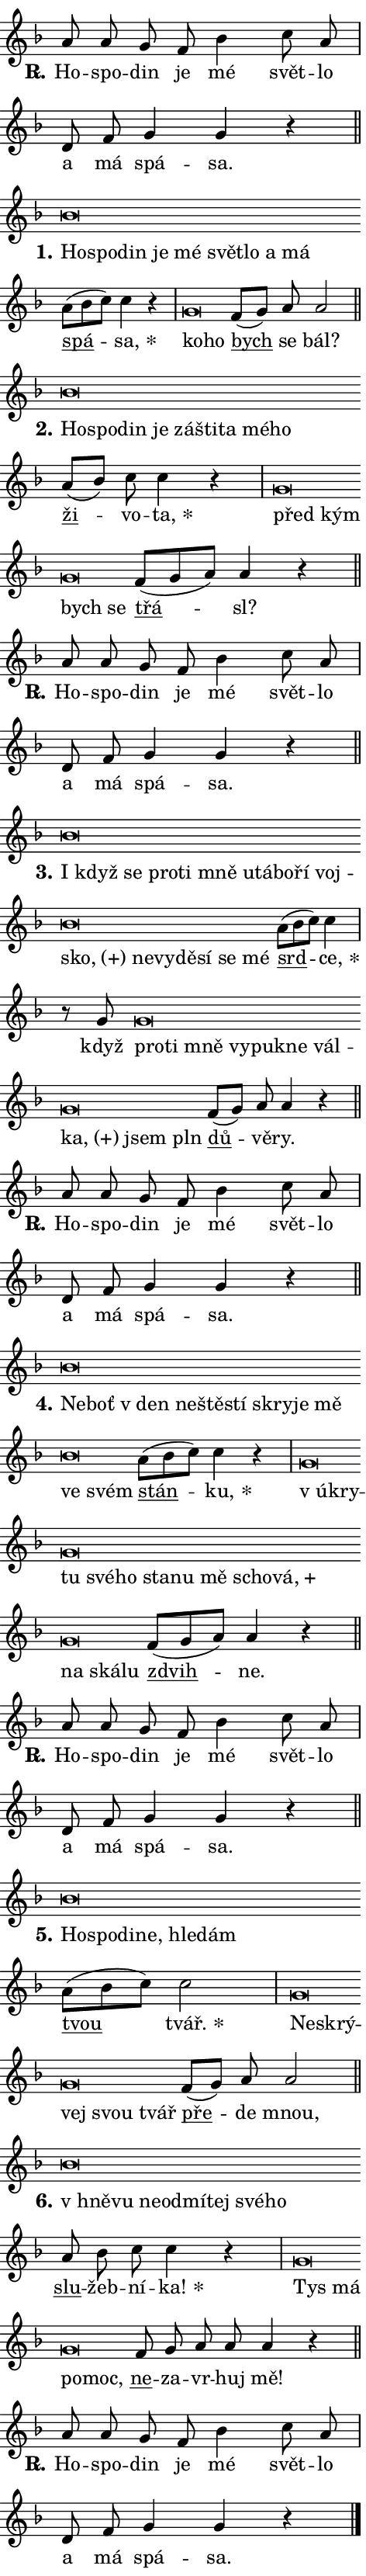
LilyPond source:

\version "2.24.0"
\header { tagline = "" }
\paper {
  indent = 0\cm
  top-margin = 0\cm
  right-margin = 0.13\cm % to fit lyric hyphens
  bottom-margin = 0\cm
  left-margin = 0\cm
  paper-width = 8\cm
  page-breaking = #ly:one-page-breaking
  system-system-spacing.basic-distance = #11
  score-system-spacing.basic-distance = #11
  ragged-last = ##f
}


%% Author: Thomas Morley
%% https://lists.gnu.org/archive/html/lilypond-user/2020-05/msg00002.html
#(define (line-position grob)
"Returns position of @var[grob} in current system:
   @code{'start}, if at first time-step
   @code{'end}, if at last time-step
   @code{'middle} otherwise
"
  (let* ((col (ly:item-get-column grob))
         (ln (ly:grob-object col 'left-neighbor))
         (rn (ly:grob-object col 'right-neighbor))
         (col-to-check-left (if (ly:grob? ln) ln col))
         (col-to-check-right (if (ly:grob? rn) rn col))
         (break-dir-left
           (and
             (ly:grob-property col-to-check-left 'non-musical #f)
             (ly:item-break-dir col-to-check-left)))
         (break-dir-right
           (and
             (ly:grob-property col-to-check-right 'non-musical #f)
             (ly:item-break-dir col-to-check-right))))
        (cond ((eqv? 1 break-dir-left) 'start)
              ((eqv? -1 break-dir-right) 'end)
              (else 'middle))))

#(define (tranparent-at-line-position vctor)
  (lambda (grob)
  "Relying on @code{line-position} select the relevant enry from @var{vctor}.
Used to determine transparency,"
    (case (line-position grob)
      ((end) (not (vector-ref vctor 0)))
      ((middle) (not (vector-ref vctor 1)))
      ((start) (not (vector-ref vctor 2))))))

noteHeadBreakVisibility =
#(define-music-function (break-visibility)(vector?)
"Makes @code{NoteHead}s transparent relying on @var{break-visibility}"
#{
  \override NoteHead.transparent =
    #(tranparent-at-line-position break-visibility)
#})

#(define delete-ledgers-for-transparent-note-heads
  (lambda (grob)
    "Reads whether a @code{NoteHead} is transparent.
If so this @code{NoteHead} is removed from @code{'note-heads} from
@var{grob}, which is supposed to be @code{LedgerLineSpanner}.
As a result ledgers are not printed for this @code{NoteHead}"
    (let* ((nhds-array (ly:grob-object grob 'note-heads))
           (nhds-list
             (if (ly:grob-array? nhds-array)
                 (ly:grob-array->list nhds-array)
                 '()))
           ;; Relies on the transparent-property being done before
           ;; Staff.LedgerLineSpanner.after-line-breaking is executed.
           ;; This is fragile ...
           (to-keep
             (remove
               (lambda (nhd)
                 (ly:grob-property nhd 'transparent #f))
               nhds-list)))
      ;; TODO find a better method to iterate over grob-arrays, similiar
      ;; to filter/remove etc for lists
      ;; For now rebuilt from scratch
      (set! (ly:grob-object grob 'note-heads)  '())
      (for-each
        (lambda (nhd)
          (ly:pointer-group-interface::add-grob grob 'note-heads nhd))
        to-keep))))

squashNotes = {
  \override NoteHead.X-extent = #'(-0.2 . 0.2)
  \override NoteHead.Y-extent = #'(-0.75 . 0)
  \override NoteHead.stencil =
    #(lambda (grob)
       (let ((pos (ly:grob-property grob 'staff-position)))
         (begin
           (if (< pos -7) (display "ERROR: Lower brevis then expected\n") (display ""))
           (if (<= pos -6) ly:text-interface::print ly:note-head::print))))
}
unSquashNotes = {
  \revert NoteHead.X-extent
  \revert NoteHead.Y-extent
  \revert NoteHead.stencil
}

hideNotes = \noteHeadBreakVisibility #begin-of-line-visible
unHideNotes = \noteHeadBreakVisibility #all-visible

% work-around for resetting accidentals
% https://lilypond.org/doc/v2.23/Documentation/notation/displaying-rhythms#unmetered-music
cadenzaMeasure = {
  \cadenzaOff
  \partial 1024 s1024
  \cadenzaOn
}

#(define-markup-command (accent layout props text) (markup?)
  "Underline accented syllable"
  (interpret-markup layout props
    #{\markup \override #'(offset . 4.3) \underline { #text }#}))

responsum = \markup \concat {
  "R" \hspace #-1.05 \path #0.1 #'((moveto 0 0.07) (lineto 0.9 0.8)) \hspace #0.05 "."
}

spaceSize = #0.6828661417322834 % exact space size for TeX Gyre Schola

\layout {
  \context {
    \Staff
    \remove "Time_signature_engraver"
    \override LedgerLineSpanner.after-line-breaking = #delete-ledgers-for-transparent-note-heads
  }
  \context {
    \Lyrics {
      \override LyricSpace.minimum-distance = \spaceSize
      \override LyricText.font-name = #"TeX Gyre Schola"
      \override LyricText.font-size = 1
      \override StanzaNumber.font-name = #"TeX Gyre Schola Bold"
      \override StanzaNumber.font-size = 1
    }
  }
  \context {
    \Score 
    \override NoteHead.text =
      #(lambda (grob) 
        (let ((pos (ly:grob-property grob 'staff-position)))
          #{\markup {
            \combine
              \halign #-0.55 \raise #(if (= pos -6) 0 0.5) \override #'(thickness . 2) \draw-line #'(3.2 . 0)
              \musicglyph "noteheads.sM1"
          }#}))
  }
}

% magnetic-lyrics.ily
%
%   written by
%     Jean Abou Samra <jean@abou-samra.fr>
%     Werner Lemberg <wl@gnu.org>
%
%   adapted by
%     Jiri Hon <jiri.hon@gmail.com>
%
% Version 2022-Apr-15

% https://www.mail-archive.com/lilypond-user@gnu.org/msg149350.html

#(define (Left_hyphen_pointer_engraver context)
   "Collect syllable-hyphen-syllable occurrences in lyrics and store
them in properties.  This engraver only looks to the left.  For
example, if the lyrics input is @code{foo -- bar}, it does the
following.

@itemize @bullet
@item
Set the @code{text} property of the @code{LyricHyphen} grob between
@q{foo} and @q{bar} to @code{foo}.

@item
Set the @code{left-hyphen} property of the @code{LyricText} grob with
text @q{foo} to the @code{LyricHyphen} grob between @q{foo} and
@q{bar}.
@end itemize

Use this auxiliary engraver in combination with the
@code{lyric-@/text::@/apply-@/magnetic-@/offset!} hook."
   (let ((hyphen #f)
         (text #f))
     (make-engraver
      (acknowledgers
       ((lyric-syllable-interface engraver grob source-engraver)
        (set! text grob)))
      (end-acknowledgers
       ((lyric-hyphen-interface engraver grob source-engraver)
        ;(when (not (grob::has-interface grob 'lyric-space-interface))
          (set! hyphen grob)));)
      ((stop-translation-timestep engraver)
       (when (and text hyphen)
         (ly:grob-set-object! text 'left-hyphen hyphen))
       (set! text #f)
       (set! hyphen #f)))))

#(define (lyric-text::apply-magnetic-offset! grob)
   "If the space between two syllables is less than the value in
property @code{LyricText@/.details@/.squash-threshold}, move the right
syllable to the left so that it gets concatenated with the left
syllable.

Use this function as a hook for
@code{LyricText@/.after-@/line-@/breaking} if the
@code{Left_@/hyphen_@/pointer_@/engraver} is active."
   (let ((hyphen (ly:grob-object grob 'left-hyphen #f)))
     (when hyphen
       (let ((left-text (ly:spanner-bound hyphen LEFT)))
         (when (grob::has-interface left-text 'lyric-syllable-interface)
           (let* ((common (ly:grob-common-refpoint grob left-text X))
                  (this-x-ext (ly:grob-extent grob common X))
                  (left-x-ext
                   (begin
                     ;; Trigger magnetism for left-text.
                     (ly:grob-property left-text 'after-line-breaking)
                     (ly:grob-extent left-text common X)))
                  ;; `delta` is the gap width between two syllables.
                  (delta (- (interval-start this-x-ext)
                            (interval-end left-x-ext)))
                  (details (ly:grob-property grob 'details))
                  (threshold (assoc-get 'squash-threshold details 0.2)))
             (when (< delta threshold)
               (let* (;; We have to manipulate the input text so that
                      ;; ligatures crossing syllable boundaries are not
                      ;; disabled.  For languages based on the Latin
                      ;; script this is essentially a beautification.
                      ;; However, for non-Western scripts it can be a
                      ;; necessity.
                      (lt (ly:grob-property left-text 'text))
                      (rt (ly:grob-property grob 'text))
                      (is-space (grob::has-interface hyphen 'lyric-space-interface))
                      (space (if is-space " " ""))
                      (extra-delta (if is-space spaceSize 0))
                      ;; Append new syllable.
                      (ltrt-space (if (and (string? lt) (string? rt))
                                (string-append lt space rt)
                                (make-concat-markup (list lt space rt))))
                      ;; Right-align `ltrt` to the right side.
                      (ltrt-space-markup (grob-interpret-markup
                               grob
                               (make-translate-markup
                                (cons (interval-length this-x-ext) 0)
                                (make-right-align-markup ltrt-space)))))
                 (begin
                   ;; Don't print `left-text`.
                   (ly:grob-set-property! left-text 'stencil #f)
                   ;; Set text and stencil (which holds all collected
                   ;; syllables so far) and shift it to the left.
                   (ly:grob-set-property! grob 'text ltrt-space)
                   (ly:grob-set-property! grob 'stencil ltrt-space-markup)
                   (ly:grob-translate-axis! grob (- (- delta extra-delta)) X))))))))))


#(define (lyric-hyphen::displace-bounds-first grob)
   ;; Make very sure this callback isn't triggered too early.
   (let ((left (ly:spanner-bound grob LEFT))
         (right (ly:spanner-bound grob RIGHT)))
     (ly:grob-property left 'after-line-breaking)
     (ly:grob-property right 'after-line-breaking)
     (ly:lyric-hyphen::print grob)))

squashThreshold = #0.4

\layout {
  \context {
    \Lyrics
    \consists #Left_hyphen_pointer_engraver
    \override LyricText.after-line-breaking =
      #lyric-text::apply-magnetic-offset!
    \override LyricHyphen.stencil = #lyric-hyphen::displace-bounds-first
    \override LyricText.details.squash-threshold = \squashThreshold
    \override LyricHyphen.minimum-distance = 0
    \override LyricHyphen.minimum-length = \squashThreshold
  }
}

squashText = \override LyricText.details.squash-threshold = 9999
unSquashText = \override LyricText.details.squash-threshold = \squashThreshold

leftText = \override LyricText.self-alignment-X = #LEFT
unLeftText = \revert LyricText.self-alignment-X

starOffset = #(lambda (grob) 
                (let ((x_offset (ly:self-alignment-interface::aligned-on-x-parent grob)))
                  (if (= x_offset 0) 0 (+ x_offset 1.2))))

star = #(define-music-function (syllable)(string?)
"Append star separator at the end of a syllable"
#{
  \once \override LyricText.X-offset = #starOffset
  \lyricmode { \markup {
    #syllable
    \override #'((font-name . "TeX Gyre Schola Bold")) \hspace #0.2 \lower #0.65 \larger "*"
  } }
#})

starAccent = #(define-music-function (syllable)(string?)
"Append star separator at the end of a syllable and make accent"
#{
  \once \override LyricText.X-offset = #starOffset
  \lyricmode { \markup {
    \accent #syllable
    \override #'((font-name . "TeX Gyre Schola Bold")) \hspace #0.2 \lower #0.65 \larger "*"
  } }
#})

breath = #(define-music-function (syllable)(string?)
"Append breathing indicator at the end of a syllable"
#{
  \lyricmode { \markup { #syllable "+" } }
#})

optionalBreath = #(define-music-function (syllable)(string?)
"Append optional breathing indicator at the end of a syllable"
#{
  \lyricmode { \markup { #syllable "(+)" } }
#})


\score {
    <<
        \new Voice = "melody" { \cadenzaOn \key f \major \relative { a'8 a g f bes4 c8 a \cadenzaMeasure \bar "|" d, f \bar "" g4 g r \cadenzaMeasure \bar "||" \break } }
        \new Lyrics \lyricsto "melody" { \lyricmode { \set stanza = \responsum
Ho -- spo -- din je mé svět -- lo a má spá -- sa. } }
    >>
    \layout {}
}

\score {
    <<
        \new Voice = "melody" { \cadenzaOn \key f \major \relative { \squashNotes bes'\breve*1/16 \hideNotes \breve*1/16 \bar "" \breve*1/16 \bar "" \breve*1/16 \bar "" \breve*1/16 \bar "" \breve*1/16 \bar "" \breve*1/16 \bar "" \breve*1/16 \breve*1/16 \bar "" \unHideNotes \unSquashNotes \bar "" a8[( bes c)] c4 r \cadenzaMeasure \bar "|" \squashNotes g\breve*1/16 \hideNotes \breve*1/16 \bar "" \unHideNotes \unSquashNotes \bar "" f8[( g)] a a2 \cadenzaMeasure \bar "||" \break } }
        \new Lyrics \lyricsto "melody" { \lyricmode { \set stanza = "1."
\leftText Ho -- \squashText spo -- din je mé svět -- lo a má \unLeftText \unSquashText \markup \accent spá -- \star sa, \leftText ko -- \squashText ho \unLeftText \unSquashText \markup \accent bych se bál? } }
    >>
    \layout {}
}

\score {
    <<
        \new Voice = "melody" { \cadenzaOn \key f \major \relative { \squashNotes bes'\breve*1/16 \hideNotes \breve*1/16 \bar "" \breve*1/16 \bar "" \breve*1/16 \bar "" \breve*1/16 \bar "" \breve*1/16 \bar "" \breve*1/16 \bar "" \breve*1/16 \breve*1/16 \bar "" \unHideNotes \unSquashNotes \bar "" a8[( bes)] c c4 r \cadenzaMeasure \bar "|" \squashNotes g\breve*1/16 \hideNotes \breve*1/16 \bar "" \breve*1/16 \breve*1/16 \bar "" \unHideNotes \unSquashNotes \bar "" f8[( g a)] a4 r \cadenzaMeasure \bar "||" \break } }
        \new Lyrics \lyricsto "melody" { \lyricmode { \set stanza = "2."
\leftText Ho -- \squashText spo -- din je zá -- šti -- ta mé -- ho \unLeftText \unSquashText \markup \accent ži -- vo -- \star ta, \leftText před \squashText kým bych se \unLeftText \unSquashText \markup \accent třá -- sl? } }
    >>
    \layout {}
}

\score {
    <<
        \new Voice = "melody" { \cadenzaOn \key f \major \relative { a'8 a g f bes4 c8 a \cadenzaMeasure \bar "|" d, f \bar "" g4 g r \cadenzaMeasure \bar "||" \break } }
        \new Lyrics \lyricsto "melody" { \lyricmode { \set stanza = \responsum
Ho -- spo -- din je mé svět -- lo a má spá -- sa. } }
    >>
    \layout {}
}

\score {
    <<
        \new Voice = "melody" { \cadenzaOn \key f \major \relative { \squashNotes bes'\breve*1/16 \hideNotes \breve*1/16 \bar "" \breve*1/16 \bar "" \breve*1/16 \bar "" \breve*1/16 \bar "" \breve*1/16 \bar "" \breve*1/16 \bar "" \breve*1/16 \bar "" \breve*1/16 \bar "" \breve*1/16 \bar "" \breve*1/16 \bar "" \breve*1/16 \bar "" \breve*1/16 \bar "" \breve*1/16 \bar "" \breve*1/16 \bar "" \breve*1/16 \bar "" \breve*1/16 \breve*1/16 \bar "" \unHideNotes \unSquashNotes \bar "" a8[( bes c)] c4 \cadenzaMeasure \bar "|" r8 g8 \squashNotes g\breve*1/16 \hideNotes \breve*1/16 \bar "" \breve*1/16 \bar "" \breve*1/16 \bar "" \breve*1/16 \bar "" \breve*1/16 \bar "" \breve*1/16 \bar "" \breve*1/16 \bar "" \breve*1/16 \breve*1/16 \bar "" \unHideNotes \unSquashNotes \bar "" f8[( g)] a a4 r \cadenzaMeasure \bar "||" \break } }
        \new Lyrics \lyricsto "melody" { \lyricmode { \set stanza = "3."
\leftText I \squashText když se pro -- ti mně u -- tá -- bo -- ří voj -- \optionalBreath sko, ne -- vy -- dě -- sí se mé \unLeftText \unSquashText \markup \accent srd -- \star ce, když \leftText pro -- \squashText ti mně vy -- puk -- ne vál -- \optionalBreath ka, jsem pln \unLeftText \unSquashText \markup \accent dů -- vě -- ry. } }
    >>
    \layout {}
}

\score {
    <<
        \new Voice = "melody" { \cadenzaOn \key f \major \relative { a'8 a g f bes4 c8 a \cadenzaMeasure \bar "|" d, f \bar "" g4 g r \cadenzaMeasure \bar "||" \break } }
        \new Lyrics \lyricsto "melody" { \lyricmode { \set stanza = \responsum
Ho -- spo -- din je mé svět -- lo a má spá -- sa. } }
    >>
    \layout {}
}

\score {
    <<
        \new Voice = "melody" { \cadenzaOn \key f \major \relative { \squashNotes bes'\breve*1/16 \hideNotes \breve*1/16 \bar "" \breve*1/16 \bar "" \breve*1/16 \bar "" \breve*1/16 \bar "" \breve*1/16 \bar "" \breve*1/16 \bar "" \breve*1/16 \bar "" \breve*1/16 \bar "" \breve*1/16 \breve*1/16 \bar "" \unHideNotes \unSquashNotes \bar "" a8[( bes c)] c4 r \cadenzaMeasure \bar "|" \squashNotes g\breve*1/16 \hideNotes \breve*1/16 \bar "" \breve*1/16 \bar "" \breve*1/16 \bar "" \breve*1/16 \bar "" \breve*1/16 \bar "" \breve*1/16 \bar "" \breve*1/16 \bar "" \breve*1/16 \bar "" \breve*1/16 \bar "" \breve*1/16 \bar "" \breve*1/16 \breve*1/16 \bar "" \unHideNotes \unSquashNotes \bar "" f8[( g a)] a4 r \cadenzaMeasure \bar "||" \break } }
        \new Lyrics \lyricsto "melody" { \lyricmode { \set stanza = "4."
\leftText Ne -- \squashText boť "v den" ne -- ště -- stí skry -- je mě ve svém \unLeftText \unSquashText \markup \accent stán -- \star ku, \leftText "v ú" -- \squashText kry -- tu své -- ho sta -- nu mě scho -- \breath "vá," na ská -- lu \unLeftText \unSquashText \markup \accent zdvih -- ne. } }
    >>
    \layout {}
}

\score {
    <<
        \new Voice = "melody" { \cadenzaOn \key f \major \relative { a'8 a g f bes4 c8 a \cadenzaMeasure \bar "|" d, f \bar "" g4 g r \cadenzaMeasure \bar "||" \break } }
        \new Lyrics \lyricsto "melody" { \lyricmode { \set stanza = \responsum
Ho -- spo -- din je mé svět -- lo a má spá -- sa. } }
    >>
    \layout {}
}

\score {
    <<
        \new Voice = "melody" { \cadenzaOn \key f \major \relative { \squashNotes bes'\breve*1/16 \hideNotes \breve*1/16 \bar "" \breve*1/16 \bar "" \breve*1/16 \bar "" \breve*1/16 \breve*1/16 \bar "" \unHideNotes \unSquashNotes \bar "" a8[( bes c)] c2 \cadenzaMeasure \bar "|" \squashNotes g\breve*1/16 \hideNotes \breve*1/16 \bar "" \breve*1/16 \bar "" \breve*1/16 \breve*1/16 \bar "" \unHideNotes \unSquashNotes \bar "" f8[( g)] a a2 \cadenzaMeasure \bar "||" \break } }
        \new Lyrics \lyricsto "melody" { \lyricmode { \set stanza = "5."
\leftText Ho -- \squashText spo -- di -- ne, hle -- dám \unLeftText \unSquashText \markup \accent tvou \star tvář. \leftText Ne -- \squashText skrý -- vej svou tvář \unLeftText \unSquashText \markup \accent pře -- de mnou, } }
    >>
    \layout {}
}

\score {
    <<
        \new Voice = "melody" { \cadenzaOn \key f \major \relative { \squashNotes bes'\breve*1/16 \hideNotes \breve*1/16 \bar "" \breve*1/16 \bar "" \breve*1/16 \bar "" \breve*1/16 \bar "" \breve*1/16 \bar "" \breve*1/16 \breve*1/16 \bar "" \unHideNotes \unSquashNotes \bar "" a8 bes c c4 r \cadenzaMeasure \bar "|" \squashNotes g\breve*1/16 \hideNotes \breve*1/16 \bar "" \breve*1/16 \breve*1/16 \bar "" \unHideNotes \unSquashNotes \bar "" f8 g a a a4 r \cadenzaMeasure \bar "||" \break } }
        \new Lyrics \lyricsto "melody" { \lyricmode { \set stanza = "6."
\leftText "v hně" -- \squashText vu ne -- od -- mí -- tej své -- ho \unLeftText \unSquashText \markup \accent slu -- žeb -- ní -- \star ka! \leftText Tys \squashText má po -- moc, \unLeftText \unSquashText \markup \accent ne -- za -- vr -- huj mě! } }
    >>
    \layout {}
}

\score {
    <<
        \new Voice = "melody" { \cadenzaOn \key f \major \relative { a'8 a g f bes4 c8 a \cadenzaMeasure \bar "|" d, f \bar "" g4 g r \cadenzaMeasure \bar "||" \break } \bar "|." }
        \new Lyrics \lyricsto "melody" { \lyricmode { \set stanza = \responsum
Ho -- spo -- din je mé svět -- lo a má spá -- sa. } }
    >>
    \layout {}
}
